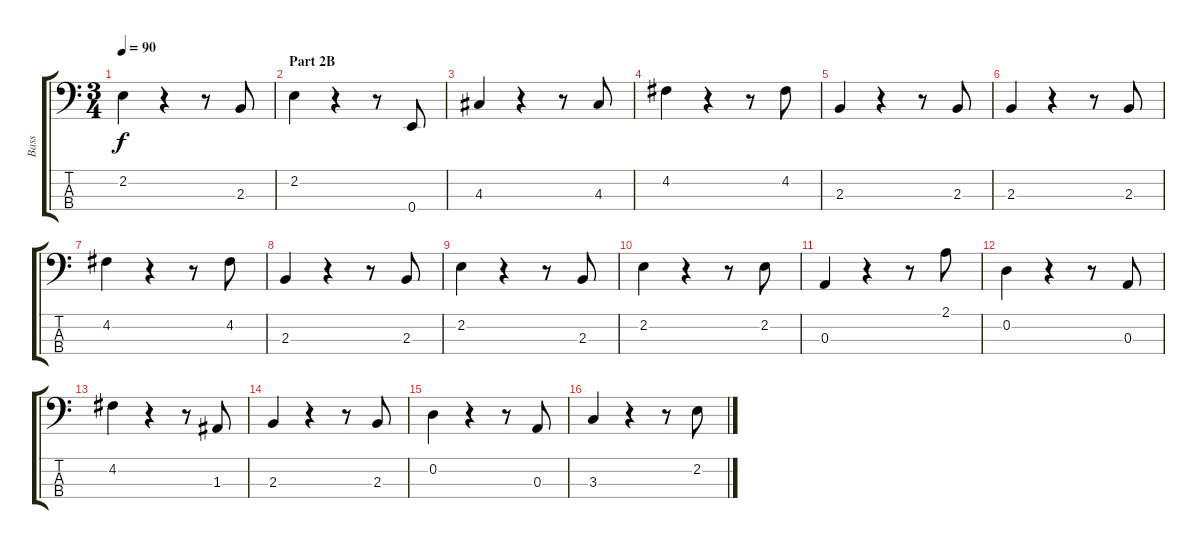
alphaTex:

\track ("Bass" "Bass") {instrument acousticbass}
\staff {score tabs}
\tuning (G2 D2 A1 E1) {hide}
\ts (3 4)
\tempo 90
\clef f4
\ks c
2.2.4{dy f} r.4 r.8 2.3.8 |
\section ("" "Part 2B")
2.2.4 r.4 r.8 0.4.8 |
4.3.4 r.4 r.8 4.3.8 |
4.2.4 r.4 r.8 4.2.8 |
2.3.4 r.4 r.8 2.3.8 |
2.3.4 r.4 r.8 2.3.8 |
4.2.4 r.4 r.8 4.2.8 |
2.3.4 r.4 r.8 2.3.8 |
2.2.4 r.4 r.8 2.3.8 |
2.2.4 r.4 r.8 2.2.8 |
0.3.4 r.4 r.8 2.1.8 |
0.2.4 r.4 r.8 0.3.8 |
4.2.4 r.4 r.8 1.3.8 |
2.3.4 r.4 r.8 2.3.8 |
0.2.4 r.4 r.8 0.3.8 |
3.3.4 r.4 r.8 2.2.8
